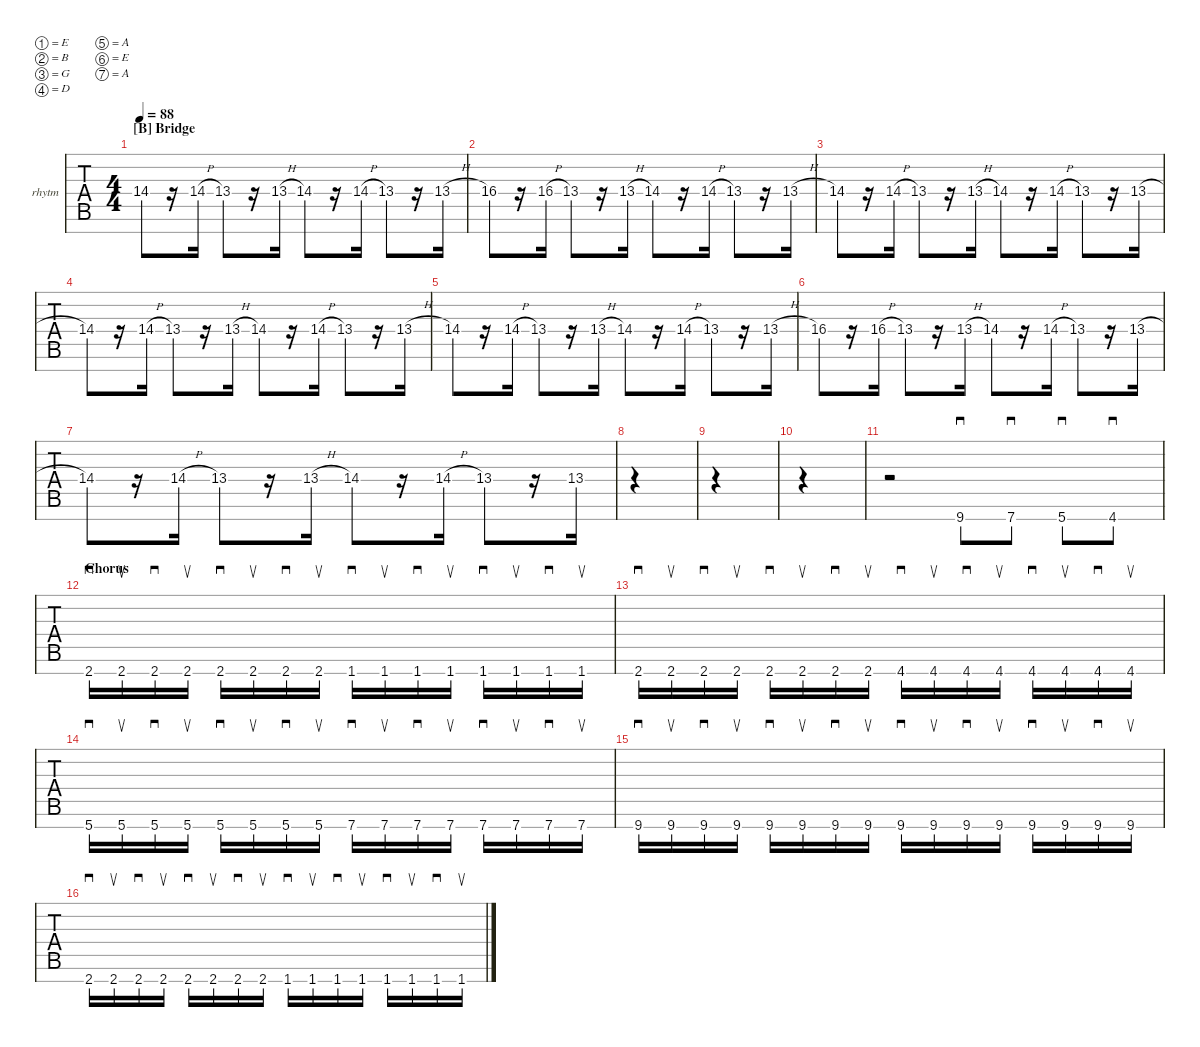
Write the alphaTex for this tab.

\defaultSystemsLayout 4
\hideDynamics
\bracketExtendMode nobrackets
\firstSystemTrackNameOrientation horizontal
\otherSystemsTrackNameOrientation horizontal
\track ("Rhytm Guitar" "rhytm") {solo instrument distortionguitar}
\staff {tabs}
\tuning (E4 B3 G3 D3 A2 E2 A1)
\ts (4 4)
\section ("B" "Bridge")
\tempo 88
\clef g2
\scale
1.05412
\ks bminor
14.4.8{dy mf} r.16 14.4{h}.16 13.4.8 r.16 13.4{h}.16 14.4.8 r.16 14.4{h}.16 13.4.8 r.16 13.4{h}.16 |
\scale
0.945884 16.4.8 r.16 16.4{h}.16 13.4.8 r.16 13.4{h}.16 14.4.8 r.16 14.4{h}.16 13.4.8 r.16 13.4{h}.16 |
\scale
1.05412 14.4.8 r.16 14.4{h}.16 13.4.8 r.16 13.4{h}.16 14.4.8 r.16 14.4{h}.16 13.4.8 r.16 13.4{h}.16 |
\scale
0.945884 14.4.8 r.16 14.4{h}.16 13.4.8 r.16 13.4{h}.16 14.4.8 r.16 14.4{h}.16 13.4.8 r.16 13.4{h}.16 |
\scale
1.05412 14.4.8 r.16 14.4{h}.16 13.4.8 r.16 13.4{h}.16 14.4.8 r.16 14.4{h}.16 13.4.8 r.16 13.4{h}.16 |
\scale
0.945884 16.4.8 r.16 16.4{h}.16 13.4.8 r.16 13.4{h}.16 14.4.8 r.16 14.4{h}.16 13.4.8 r.16 13.4{h}.16 |
\scale
1.05412 14.4.8 r.16 14.4{h}.16 13.4.8 r.16 13.4{h}.16 14.4.8 r.16 14.4{h}.16 13.4.8 r.16 13.4.16 |
\scale
0.945884 |
\scale
1.05412 |
\scale
0.945884 |
\scale
1.05412 r.2 9.7.8{sd} 7.7.8{sd} 5.7.8{sd} 4.7.8{sd} |
\section ("" "Chorus")
\scale
1.05412 2.7.16{sd} 2.7.16{su} 2.7.16{sd} 2.7.16{su} 2.7.16{sd} 2.7.16{su} 2.7.16{sd} 2.7.16{su} 1.7.16{sd} 1.7.16{su} 1.7.16{sd} 1.7.16{su} 1.7.16{sd} 1.7.16{su} 1.7.16{sd} 1.7.16{su} |
\scale
0.945884 2.7.16{sd} 2.7.16{su} 2.7.16{sd} 2.7.16{su} 2.7.16{sd} 2.7.16{su} 2.7.16{sd} 2.7.16{su} 4.7.16{sd} 4.7.16{su} 4.7.16{sd} 4.7.16{su} 4.7.16{sd} 4.7.16{su} 4.7.16{sd} 4.7.16{su} |
\scale
1.05412 5.7.16{sd} 5.7.16{su} 5.7.16{sd} 5.7.16{su} 5.7.16{sd} 5.7.16{su} 5.7.16{sd} 5.7.16{su} 7.7.16{sd} 7.7.16{su} 7.7.16{sd} 7.7.16{su} 7.7.16{sd} 7.7.16{su} 7.7.16{sd} 7.7.16{su} |
\scale
0.945884 9.7.16{sd} 9.7.16{su} 9.7.16{sd} 9.7.16{su} 9.7.16{sd} 9.7.16{su} 9.7.16{sd} 9.7.16{su} 9.7.16{sd} 9.7.16{su} 9.7.16{sd} 9.7.16{su} 9.7.16{sd} 9.7.16{su} 9.7.16{sd} 9.7.16{su} |
\scale
1.05412 2.7.16{sd} 2.7.16{su} 2.7.16{sd} 2.7.16{su} 2.7.16{sd} 2.7.16{su} 2.7.16{sd} 2.7.16{su} 1.7.16{sd} 1.7.16{su} 1.7.16{sd} 1.7.16{su} 1.7.16{sd} 1.7.16{su} 1.7.16{sd} 1.7.16{su}
